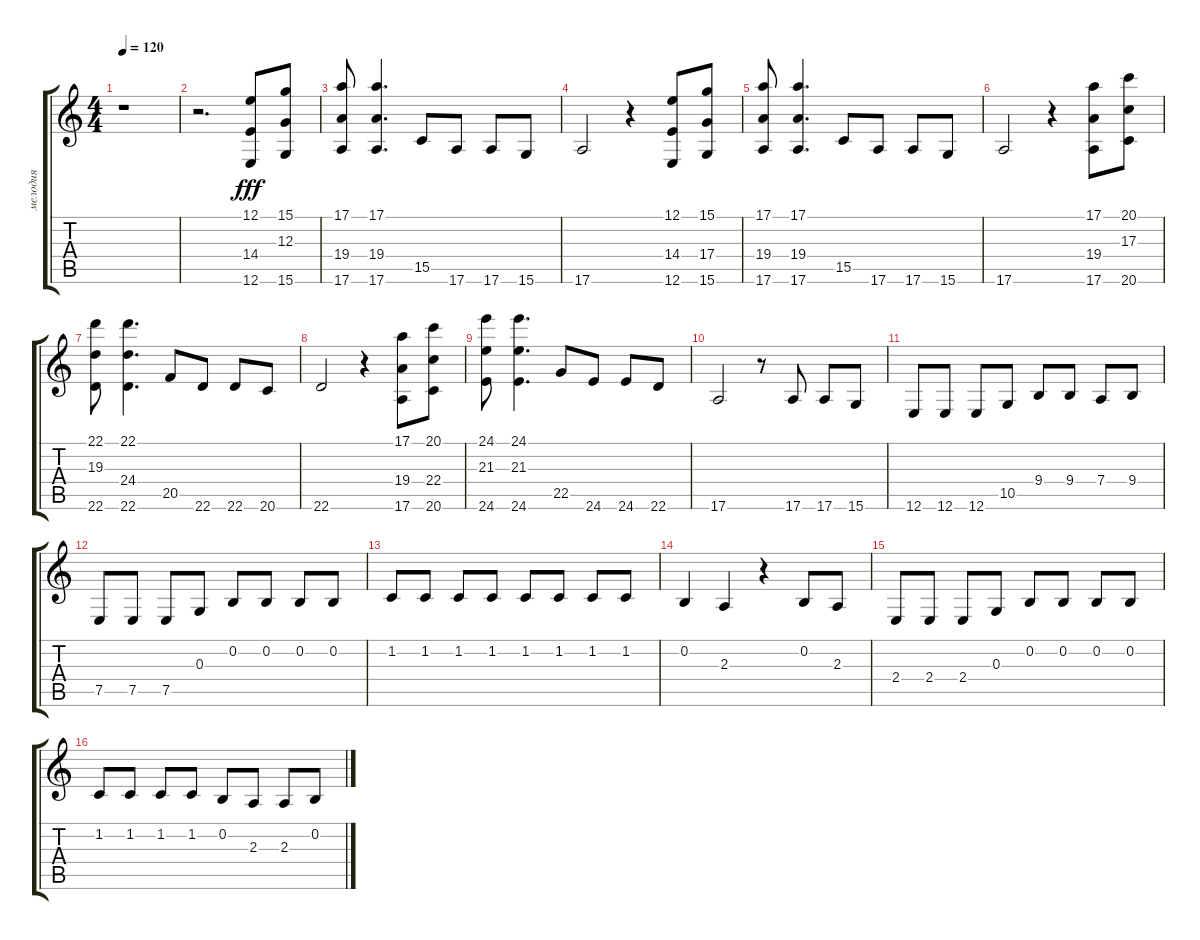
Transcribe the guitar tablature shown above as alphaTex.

\track ("мелодия" "мелодия") {instrument acousticgrandpiano}
\staff {score tabs}
\tuning (E4 B3 G3 D3 A2 E2) {hide}
\ts (4 4)
\tempo 120
\clef g2
\ks c
r.1{dy fff} |
r.2{d} (12.1 14.4 12.6).8 (15.1 12.3 15.6).8 |
(17.1 19.4 17.6).8 (17.1 19.4 17.6).4{d} 15.5.8 17.6.8 17.6.8 15.6.8 |
17.6.2 r.4 (12.1 14.4 12.6).8 (15.1 17.4 15.6).8 |
(17.1 19.4 17.6).8 (17.1 19.4 17.6).4{d} 15.5.8 17.6.8 17.6.8 15.6.8 |
17.6.2 r.4 (17.1 19.4 17.6).8 (20.1 17.3 20.6).8 |
(22.1 19.3 22.6).8 (22.1 24.4 22.6).4{d} 20.5.8 22.6.8 22.6.8 20.6.8 |
22.6.2 r.4 (17.1 19.4 17.6).8 (20.1 22.4 20.6).8 |
(24.1 21.3 24.6).8 (24.1 21.3 24.6).4{d} 22.5.8 24.6.8 24.6.8 22.6.8 |
17.6.2 r.8 17.6.8 17.6.8 15.6.8 |
12.6.8 12.6.8 12.6.8 10.5.8 9.4.8 9.4.8 7.4.8 9.4.8 |
7.5.8 7.5.8 7.5.8 0.3.8 0.2.8 0.2.8 0.2.8 0.2.8 |
1.2.8 1.2.8 1.2.8 1.2.8 1.2.8 1.2.8 1.2.8 1.2.8 |
0.2.4 2.3.4 r.4 0.2.8 2.3.8 |
2.4.8 2.4.8 2.4.8 0.3.8 0.2.8 0.2.8 0.2.8 0.2.8 |
1.2.8 1.2.8 1.2.8 1.2.8 0.2.8 2.3.8 2.3.8 0.2.8
